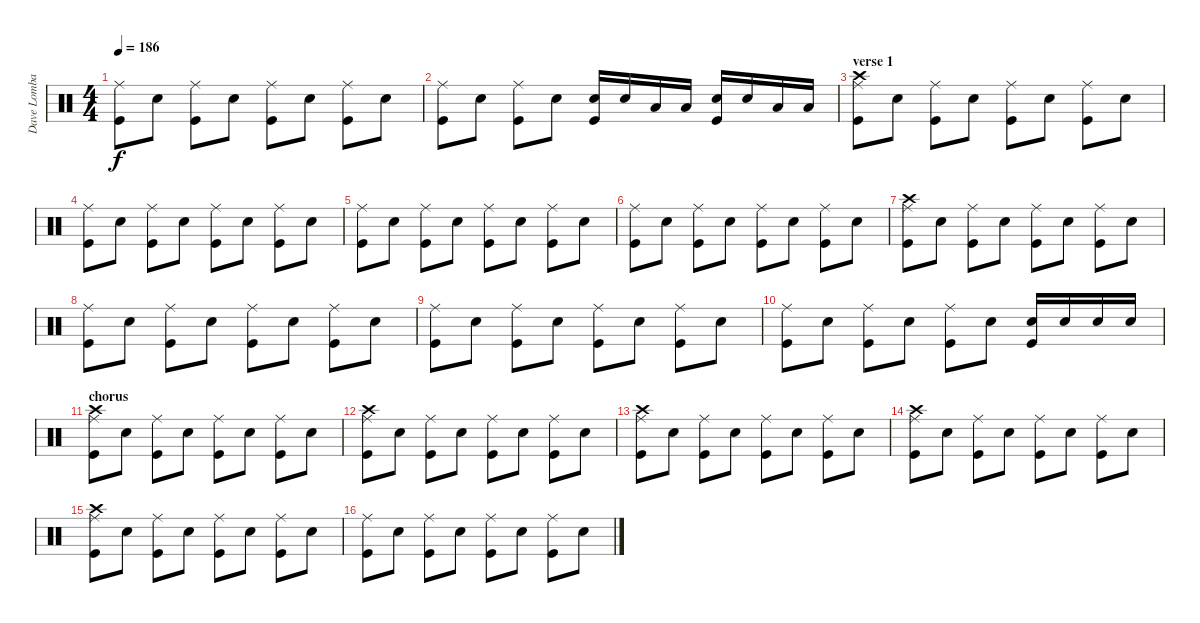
\track ("Dave Lombardo" "Dave Lomba") {instrument percussion}
\staff {score}
\articulation defaults
\ts (4 4)
\tempo 186
\clef neutral
\ks c
("Ride (middle)" "Kick (hit)").8{dy f} "Snare (hit) 2".8 ("Ride (middle)" "Kick (hit)").8 "Snare (hit) 2".8 ("Ride (middle)" "Kick (hit)").8 "Snare (hit) 2".8 ("Ride (middle)" "Kick (hit)").8 "Snare (hit) 2".8 |
("Ride (middle)" "Kick (hit)").8 "Snare (hit) 2".8 ("Ride (middle)" "Kick (hit)").8 "Snare (hit) 2".8 ("Kick (hit)" "Snare (hit) 2").16 "Snare (hit) 2".16 "Low Tom (hit)".16 "Low Tom (hit)".16 ("Kick (hit)" "Snare (hit) 2").16 "Snare (hit) 2".16 "Low Tom (hit)".16 "Low Tom (hit)".16 |
\section ("" "verse 1")
("Crash high (hit)" "Ride (middle)" "Kick (hit)").8 "Snare (hit) 2".8 ("Ride (middle)" "Kick (hit)").8 "Snare (hit) 2".8 ("Ride (middle)" "Kick (hit)").8 "Snare (hit) 2".8 ("Ride (middle)" "Kick (hit)").8 "Snare (hit) 2".8 |
("Ride (middle)" "Kick (hit)").8 "Snare (hit) 2".8 ("Ride (middle)" "Kick (hit)").8 "Snare (hit) 2".8 ("Ride (middle)" "Kick (hit)").8 "Snare (hit) 2".8 ("Ride (middle)" "Kick (hit)").8 "Snare (hit) 2".8 |
("Ride (middle)" "Kick (hit)").8 "Snare (hit) 2".8 ("Ride (middle)" "Kick (hit)").8 "Snare (hit) 2".8 ("Ride (middle)" "Kick (hit)").8 "Snare (hit) 2".8 ("Ride (middle)" "Kick (hit)").8 "Snare (hit) 2".8 |
("Ride (middle)" "Kick (hit)").8 "Snare (hit) 2".8 ("Ride (middle)" "Kick (hit)").8 "Snare (hit) 2".8 ("Ride (middle)" "Kick (hit)").8 "Snare (hit) 2".8 ("Ride (middle)" "Kick (hit)").8 "Snare (hit) 2".8 |
("Crash high (hit)" "Ride (middle)" "Kick (hit)").8 "Snare (hit) 2".8 ("Ride (middle)" "Kick (hit)").8 "Snare (hit) 2".8 ("Ride (middle)" "Kick (hit)").8 "Snare (hit) 2".8 ("Ride (middle)" "Kick (hit)").8 "Snare (hit) 2".8 |
("Ride (middle)" "Kick (hit)").8 "Snare (hit) 2".8 ("Ride (middle)" "Kick (hit)").8 "Snare (hit) 2".8 ("Ride (middle)" "Kick (hit)").8 "Snare (hit) 2".8 ("Ride (middle)" "Kick (hit)").8 "Snare (hit) 2".8 |
("Ride (middle)" "Kick (hit)").8 "Snare (hit) 2".8 ("Ride (middle)" "Kick (hit)").8 "Snare (hit) 2".8 ("Ride (middle)" "Kick (hit)").8 "Snare (hit) 2".8 ("Ride (middle)" "Kick (hit)").8 "Snare (hit) 2".8 |
("Ride (middle)" "Kick (hit)").8 "Snare (hit) 2".8 ("Ride (middle)" "Kick (hit)").8 "Snare (hit) 2".8 ("Ride (middle)" "Kick (hit)").8 "Snare (hit) 2".8 ("Snare (hit) 2" "Kick (hit)").16 "Snare (hit) 2".16 "Snare (hit) 2".16 "Snare (hit) 2".16 |
\section ("" "chorus")
("Crash high (hit)" "Ride (middle)" "Kick (hit)").8 "Snare (hit) 2".8 ("Ride (middle)" "Kick (hit)").8 "Snare (hit) 2".8 ("Ride (middle)" "Kick (hit)").8 "Snare (hit) 2".8 ("Ride (middle)" "Kick (hit)").8 "Snare (hit) 2".8 |
("Crash high (hit)" "Ride (middle)" "Kick (hit)").8 "Snare (hit) 2".8 ("Ride (middle)" "Kick (hit)").8 "Snare (hit) 2".8 ("Ride (middle)" "Kick (hit)").8 "Snare (hit) 2".8 ("Ride (middle)" "Kick (hit)").8 "Snare (hit) 2".8 |
("Crash high (hit)" "Ride (middle)" "Kick (hit)").8 "Snare (hit) 2".8 ("Ride (middle)" "Kick (hit)").8 "Snare (hit) 2".8 ("Ride (middle)" "Kick (hit)").8 "Snare (hit) 2".8 ("Ride (middle)" "Kick (hit)").8 "Snare (hit) 2".8 |
("Crash high (hit)" "Ride (middle)" "Kick (hit)").8 "Snare (hit) 2".8 ("Ride (middle)" "Kick (hit)").8 "Snare (hit) 2".8 ("Ride (middle)" "Kick (hit)").8 "Snare (hit) 2".8 ("Ride (middle)" "Kick (hit)").8 "Snare (hit) 2".8 |
("Crash high (hit)" "Ride (middle)" "Kick (hit)").8 "Snare (hit) 2".8 ("Ride (middle)" "Kick (hit)").8 "Snare (hit) 2".8 ("Ride (middle)" "Kick (hit)").8 "Snare (hit) 2".8 ("Ride (middle)" "Kick (hit)").8 "Snare (hit) 2".8 |
("Ride (middle)" "Kick (hit)").8 "Snare (hit) 2".8 ("Ride (middle)" "Kick (hit)").8 "Snare (hit) 2".8 ("Ride (middle)" "Kick (hit)").8 "Snare (hit) 2".8 ("Ride (middle)" "Kick (hit)").8 "Snare (hit) 2".8
